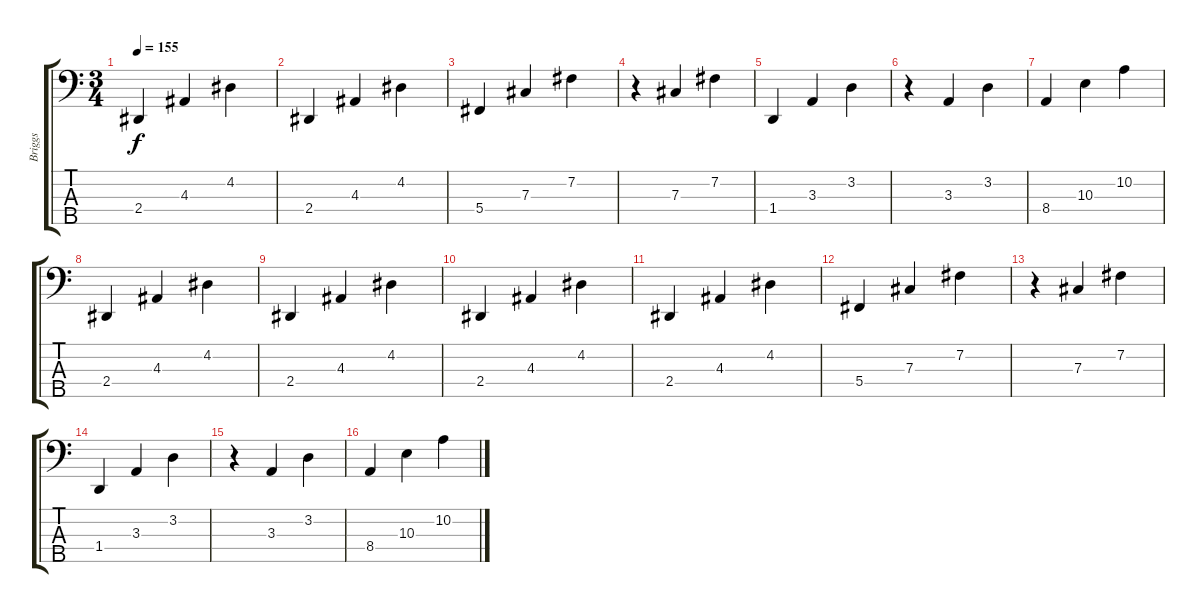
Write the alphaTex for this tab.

\track ("Briggs" "Briggs") {instrument electricbassfinger}
\staff {score tabs}
\tuning (E2 B1 Gb1 Db1 Ab0) {hide}
\ts (3 4)
\tempo 155
\clef f4
\ks c
2.4.4{dy f} 4.3.4 4.2.4 |
2.4.4 4.3.4 4.2.4 |
5.4.4{volume 12} 7.3.4 7.2.4 |
r.4 7.3.4 7.2.4 |
1.4.4 3.3.4 3.2.4 |
r.4 3.3.4 3.2.4 |
8.4.4 10.3.4 10.2.4 |
2.4.4 4.3.4 4.2.4 |
2.4.4 4.3.4 4.2.4 |
2.4.4 4.3.4 4.2.4 |
2.4.4 4.3.4 4.2.4 |
5.4.4{volume 12} 7.3.4 7.2.4 |
r.4 7.3.4 7.2.4 |
1.4.4 3.3.4 3.2.4 |
r.4 3.3.4 3.2.4 |
8.4.4 10.3.4 10.2.4
